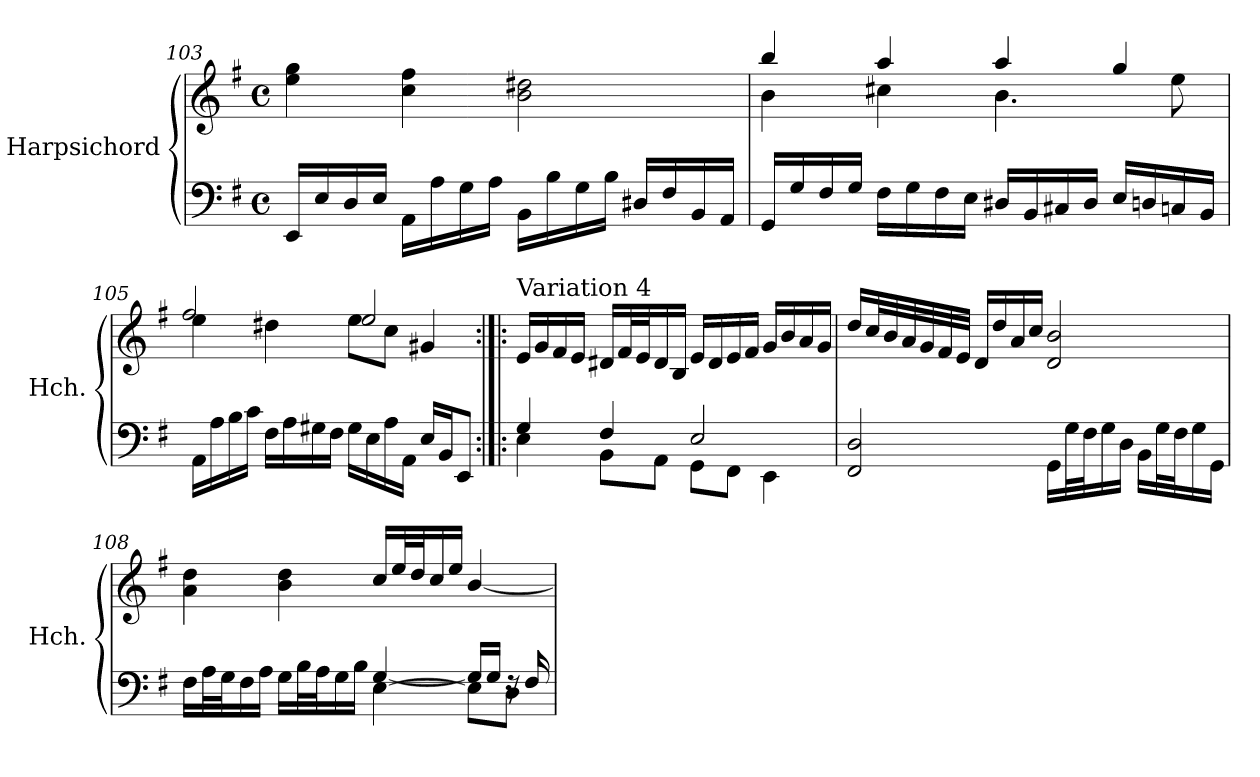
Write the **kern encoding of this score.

**kern	**kern
*part1	*part1
*staff2	*staff1
*I"Harpsichord	*
*I'Hch.	*
!!LO:LB:g=z
*clefF4	*clefG2
*k[f#]	*k[f#]
*M4/4	*M4/4
*met(c)	*met(c)
=103	=103
16EE/LL	4ee\ 4gg\
16E/	.
16D/	.
16E/JJ	.
16AA\LL	4cc\ 4ff#\
16A\	.
16G\	.
16A\JJ	.
16BB\LL	2b\ 2dd#X\
16B\	.
16G\	.
16B\JJ	.
16D#X/LL	.
16F#/	.
16BB/	.
16AA/JJ	.
=104	=104
*	*^
16GG/LL	4bb/	4b\
16G/	.	.
16F#/	.	.
16G/JJ	.	.
16F#\LL	4aa/	4cc#X\
16G\	.	.
16F#\	.	.
16E\JJ	.	.
16D#X/LL	4aa/	4.b\
16BB/	.	.
16C#X/	.	.
16D#/JJ	.	.
16E/LL	4gg/	.
16Dn/	.	.
16Cn/	.	8ee\
16BB/JJ	.	.
=105	=105	=105
16AA\LL	4ee\	2ff#/
16A\	.	.
16B\	.	.
16c\JJ	.	.
16F#\LL	4dd#X\	.
16A\	.	.
16G#X\	.	.
16F#\JJ	.	.
16G#\LL	8ee\L	2ee/
16E\	.	.
16A\	8cc\J	.
16AA\JJ	.	.
16E/LL	4g#X/	.
16BB/J	.	.
8EE/J	.	.
*	*v	*v
!!LO:LB:g=z
=106:|!|:	=106:|!|:
*	*MM70
*^	*
!	!	!LO:TX:t=Variation 4
4G/	4E\	16e/LL
.	.	16g/
.	.	16f#/
.	.	16e/JJ
4F#/	8BB\L	16d#X/LL
.	.	32f#/L
.	.	32e/J
.	8AA\J	16d#/
.	.	16B/JJ
2E/	8GG\L	16e/LL
.	.	16d#/
.	8FF#\J	16e/
.	.	16f#/JJ
.	4EE\	16g/LL
.	.	16b/
.	.	16a/
.	.	16g/JJ
*v	*v	*
=107	=107
2FF#/ 2D/	16dd/LL
.	32cc/L
.	32b/
.	32a/
.	32g/
.	32f#/
.	32e/JJJ
.	16d/LL
.	16dd/
.	16a/
.	16cc/JJ
16GG\LL	2d/ 2b/
32G\L	.
32F#\J	.
16G\	.
16D\JJ	.
16BB\LL	.
32G\L	.
32F#\J	.
16G\	.
16GG\JJ	.
!!LO:LB:g=z
=108	=108
*^	*
16F#\LL	2ryy	4a\ 4dd\
32A\L	.	.
32G\J	.	.
16F#\	.	.
16A\JJ	.	.
16G\LL	.	4b\ 4dd\
32B\L	.	.
32A\J	.	.
16G\	.	.
16B\JJ	.	.
[4E\	[4G/	16cc/LL
.	.	32ee/L
.	.	32dd/J
.	.	16cc/
.	.	16ee/JJ
8E\L]	16G/LL]	[4b/
.	16G/JJ	.
8D\J	16rF	.
.	16F#/	.
*v	*v	*
=	=
*-	*-
